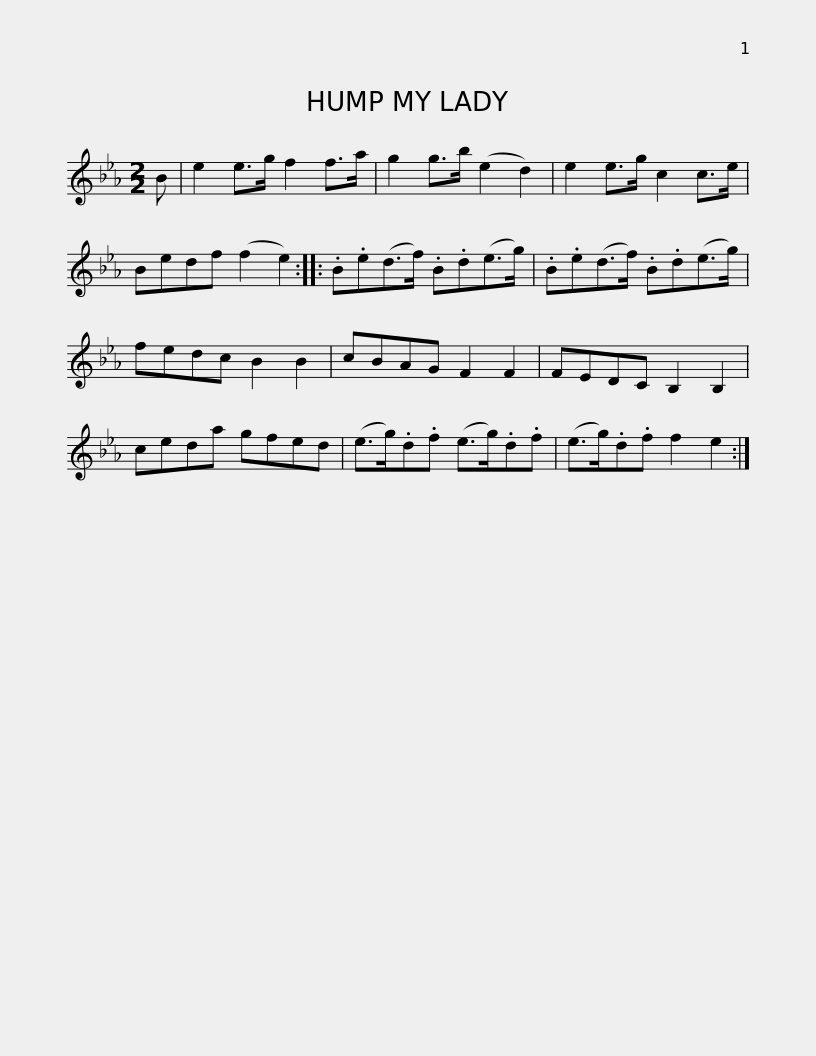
X:1
L:1/8
M:2/2
I:linebreak $
K:Eb
V:1 treble
V:1
 B | e2 e>g f2 f>a | g2 g>b (e2 d2) | e2 e>g c2 c>e | Bedf (f2 e2) :: %5
 .B.e(d>f) .B.d(e>g) |$ .B.e(d>f) .B.d(e>g) | fedc B2 B2 | cBAG F2 F2 | FEDC B,2 B,2 | %10
 ceda gfed | (e>g).d.f (e>g).d.f |$ (e>g).d.f f2 e2 :| %13
